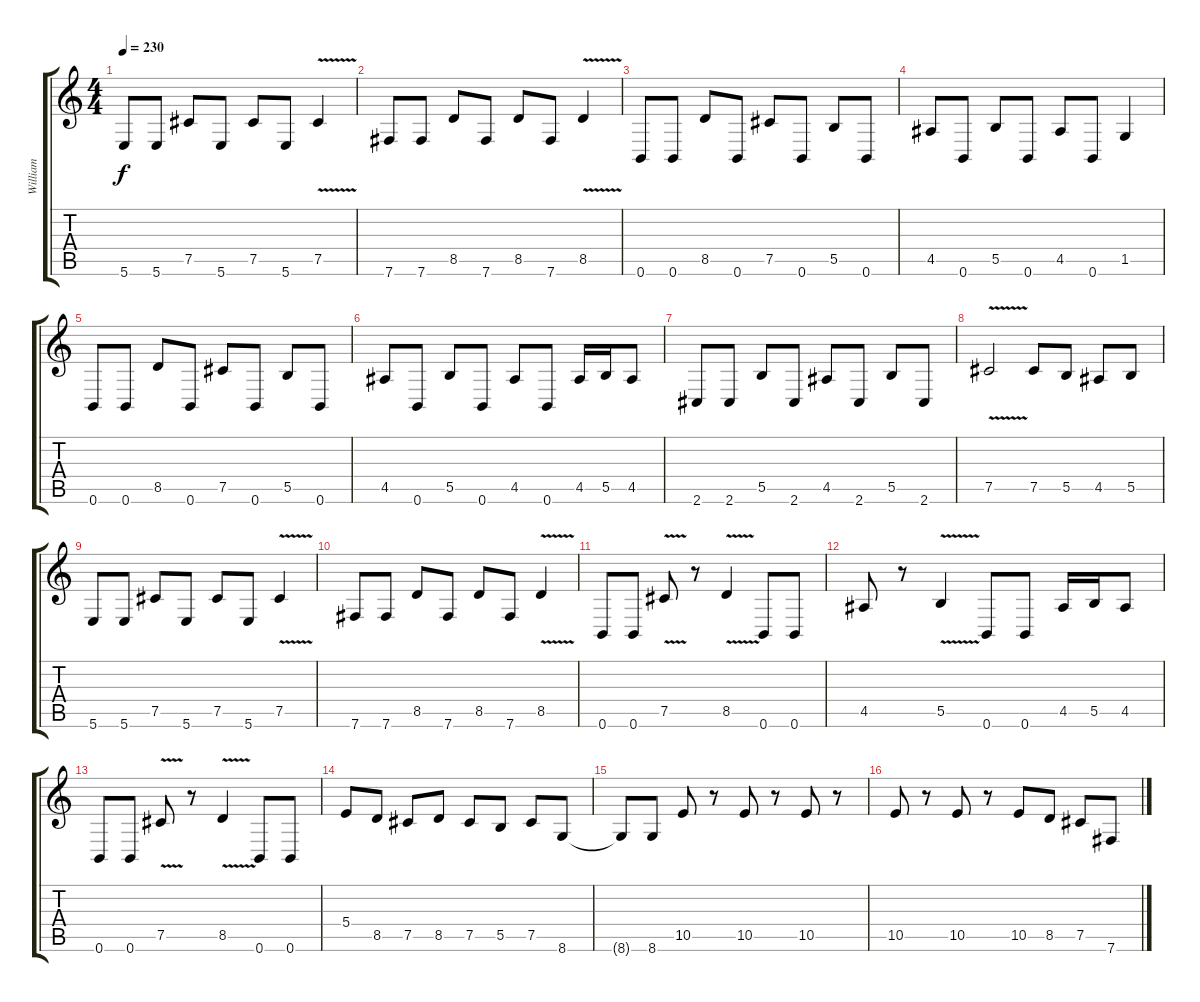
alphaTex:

\track ("William" "William") {instrument distortionguitar}
\staff {score tabs}
\tuning (Db4 Ab3 E3 B2 Gb2 B1) {hide}
\ts (4 4)
\tempo 230
\clef g2
\ks c
5.6.8{dy f} 5.6.8 7.5.8 5.6.8 7.5.8 5.6.8 7.5{v}.4 |
7.6.8 7.6.8 8.5.8 7.6.8 8.5.8 7.6.8 8.5{v}.4 |
0.6.8 0.6.8 8.5.8 0.6.8 7.5.8 0.6.8 5.5.8 0.6.8 |
4.5.8 0.6.8 5.5.8 0.6.8 4.5.8 0.6.8 1.5.4 |
0.6.8 0.6.8 8.5.8 0.6.8 7.5.8 0.6.8 5.5.8 0.6.8 |
4.5.8 0.6.8 5.5.8 0.6.8 4.5.8 0.6.8 4.5.16 5.5.16 4.5.8 |
2.6.8 2.6.8 5.5.8 2.6.8 4.5.8 2.6.8 5.5.8 2.6.8 |
7.5{v}.2 7.5.8 5.5.8 4.5.8 5.5.8 |
5.6.8 5.6.8 7.5.8 5.6.8 7.5.8 5.6.8 7.5{v}.4 |
7.6.8 7.6.8 8.5.8 7.6.8 8.5.8 7.6.8 8.5{v}.4 |
0.6.8 0.6.8 7.5{v}.8 r.8 8.5{v}.4 0.6.8 0.6.8 |
4.5.8 r.8 5.5{v}.4 0.6.8 0.6.8 4.5.16 5.5.16 4.5.8 |
0.6.8 0.6.8 7.5{v}.8 r.8 8.5{v}.4 0.6.8 0.6.8 |
5.4.8 8.5.8 7.5.8 8.5.8 7.5.8 5.5.8 7.5.8 8.6.8 |
8.6{t}.8 8.6.8 10.5.8 r.8 10.5.8 r.8 10.5.8 r.8 |
10.5.8 r.8 10.5.8 r.8 10.5.8 8.5.8 7.5.8 7.6.8
